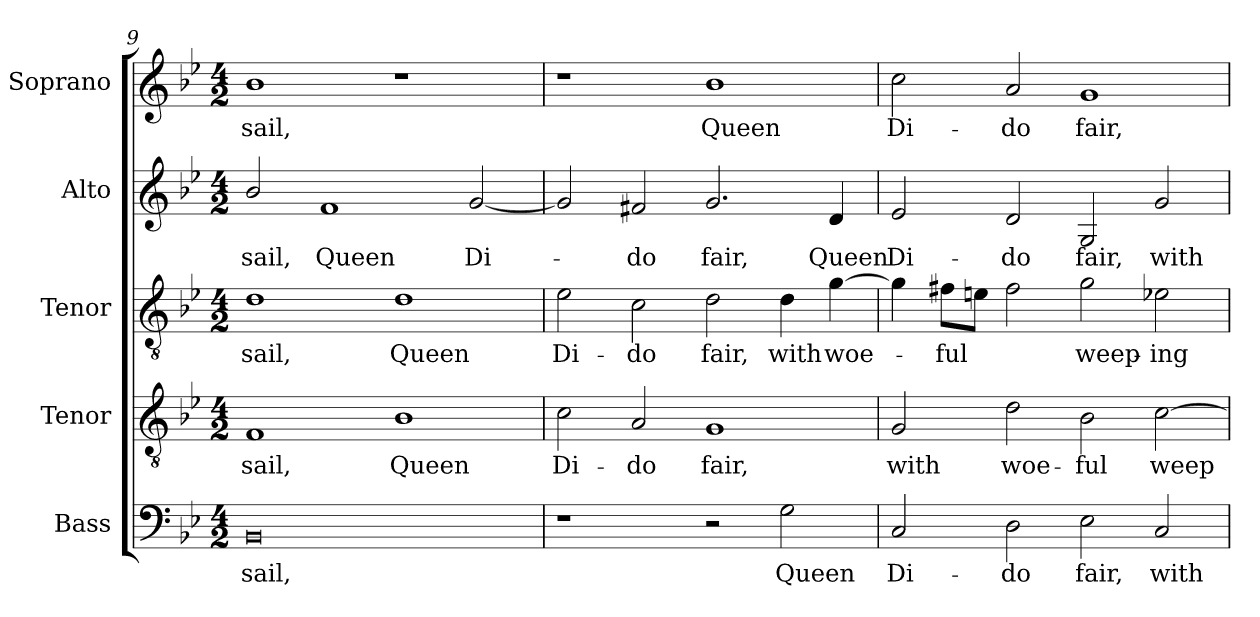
**kern	**text	**kern	**text	**kern	**text	**kern	**text	**kern	**text
*part5	*part5	*part4	*part4	*part3	*part3	*part2	*part2	*part1	*part1
*staff5	*staff5	*staff4	*staff4	*staff3	*staff3	*staff2	*staff2	*staff1	*staff1
*I"Bass	*	*I"Tenor	*	*I"Tenor	*	*I"Alto	*	*I"Soprano	*
*I'B.	*	*I'T.	*	*I'T.	*	*I'A.	*	*I'S.	*
!!LO:LB:g=z
*clefF4	*	*clefGv2	*	*clefGv2	*	*clefG2	*	*clefG2	*
*	*	*ITrd7c12	*	*ITrd7c12	*	*	*	*	*
*k[b-e-]	*	*k[b-e-]	*	*k[b-e-]	*	*k[b-e-]	*	*k[b-e-]	*
*B-:	*	*B-:	*	*B-:	*	*B-:	*	*B-:	*
*M4/2	*	*M4/2	*	*M4/2	*	*M4/2	*	*M4/2	*
=9	=9	=9	=9	=9	=9	=9	=9	=9	=9
!	!LO:LY:b:color=#000000	!	!	!	!	!	!	!	!
!	!	!	!LO:LY:b:color=#000000	!	!	!	!	!	!
!	!	!	!	!	!LO:LY:b:color=#000000	!	!	!	!
!	!	!	!	!	!	!	!LO:LY:b:color=#000000	!	!
!	!	!	!	!	!	!	!	!	!LO:LY:b:color=#000000
0BB-i	sail,	1FFi	sail,	1Di	sail,	2b-i/	sail,	1b-i	sail,
!	!	!	!	!	!	!	!LO:LY:b:color=#000000	!	!
.	.	.	.	.	.	1fi	Queen	.	.
!	!	!	!LO:LY:b:color=#000000	!	!	!	!	!	!
!	!	!	!	!	!LO:LY:b:color=#000000	!	!	!	!
.	.	1BB-i	Queen	1Di	Queen	.	.	1r	.
!	!	!	!	!	!	!	!LO:LY:b:color=#000000	!	!
.	.	.	.	.	.	[2gi/	Di-	.	.
=10	=10	=10	=10	=10	=10	=10	=10	=10	=10
!	!	!	!LO:LY:b:color=#000000	!	!	!	!	!	!
!	!	!	!	!	!LO:LY:b:color=#000000	!	!	!	!
1r	.	2Ci\	Di-	2E-i\	Di-	2gi/]	.	1r	.
!	!	!	!LO:LY:b:color=#000000	!	!	!	!	!	!
!	!	!	!	!	!LO:LY:b:color=#000000	!	!	!	!
!	!	!	!	!	!	!	!LO:LY:b:color=#000000	!	!
.	.	2AAi/	-do	2Ci\	-do	2f#Xi/	-do	.	.
!	!	!	!LO:LY:b:color=#000000	!	!	!	!	!	!
!	!	!	!	!	!LO:LY:b:color=#000000	!	!	!	!
!	!	!	!	!	!	!	!LO:LY:b:color=#000000	!	!
!	!	!	!	!	!	!	!	!	!LO:LY:b:color=#000000
2r	.	1GGi	fair,	2Di\	fair,	2.gi/	fair,	1b-i	Queen
!	!LO:LY:b:color=#000000	!	!	!	!	!	!	!	!
!	!	!	!	!	!LO:LY:b:color=#000000	!	!	!	!
2Gi\	Queen	.	.	4Di\	with	.	.	.	.
!	!	!	!	!	!LO:LY:b:color=#000000	!	!	!	!
!	!	!	!	!	!	!	!LO:LY:b:color=#000000	!	!
.	.	.	.	[4Gi\	woe-	4di/	Queen	.	.
=11	=11	=11	=11	=11	=11	=11	=11	=11	=11
!	!LO:LY:b:color=#000000	!	!	!	!	!	!	!	!
!	!	!	!LO:LY:b:color=#000000	!	!	!	!	!	!
!	!	!	!	!	!	!	!LO:LY:b:color=#000000	!	!
!	!	!	!	!	!	!	!	!	!LO:LY:b:color=#000000
2Ci/	Di-	2GGi/	with	4Gi\]	.	2e-i/	Di-	2cci\	Di-
!	!	!	!	!	!LO:LY:b:color=#000000	!	!	!	!
.	.	.	.	8F#Xi\L	-ful	.	.	.	.
.	.	.	.	8Eni\J	.	.	.	.	.
!	!LO:LY:b:color=#000000	!	!	!	!	!	!	!	!
!	!	!	!LO:LY:b:color=#000000	!	!	!	!	!	!
!	!	!	!	!	!	!	!LO:LY:b:color=#000000	!	!
!	!	!	!	!	!	!	!	!	!LO:LY:b:color=#000000
2Di\	-do	2Di\	woe-	2F#i\	.	2di/	-do	2ai/	-do
!	!LO:LY:b:color=#000000	!	!	!	!	!	!	!	!
!	!	!	!LO:LY:b:color=#000000	!	!	!	!	!	!
!	!	!	!	!	!LO:LY:b:color=#000000	!	!	!	!
!	!	!	!	!	!	!	!LO:LY:b:color=#000000	!	!
!	!	!	!	!	!	!	!	!	!LO:LY:b:color=#000000
2E-i\	fair,	2BB-i\	-ful	2Gi\	weep-	2Gi/	fair,	1gi	fair,
!	!LO:LY:b:color=#000000	!	!	!	!	!	!	!	!
!	!	!	!LO:LY:b:color=#000000	!	!	!	!	!	!
!	!	!	!	!	!LO:LY:b:color=#000000	!	!	!	!
!	!	!	!	!	!	!	!LO:LY:b:color=#000000	!	!
2Ci/	with	[2Ci\	weep-	2E-Xi\	-ing	2gi/	with	.	.
=	=	=	=	=	=	=	=	=	=
*-	*-	*-	*-	*-	*-	*-	*-	*-	*-
